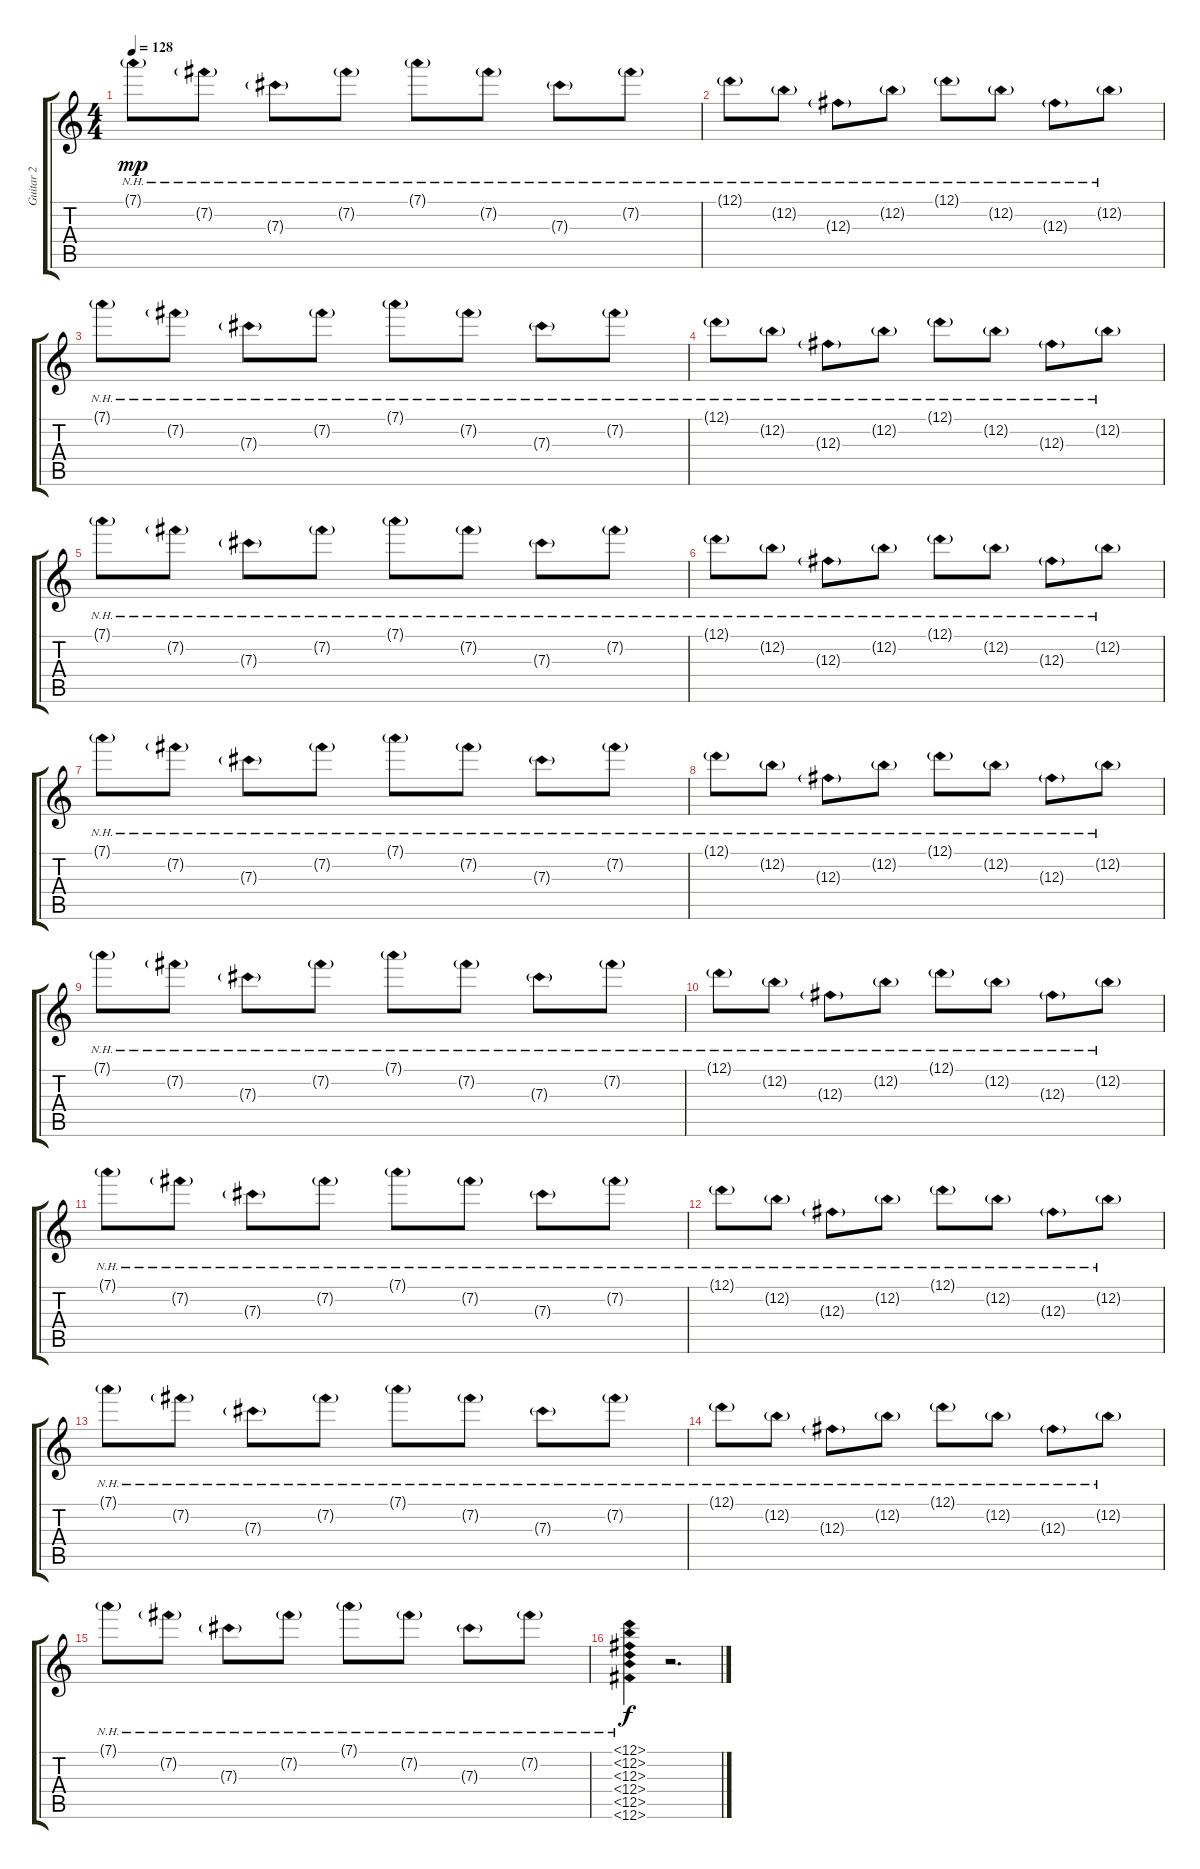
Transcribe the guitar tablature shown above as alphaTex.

\track ("Guitar 2" "Guitar 2") {instrument overdrivenguitar}
\staff {score tabs}
\tuning (D4 B3 Gb3 D3 B2 Gb2) {hide}
\ts (4 4)
\tempo 128
\clef g2
\ks c
7.1{nh g}.8{dy mp} 7.2{nh g}.8 7.3{nh g}.8 7.2{nh g}.8 7.1{nh g}.8 7.2{nh g}.8 7.3{nh g}.8 7.2{nh g}.8 |
12.1{nh g}.8 12.2{nh g}.8 12.3{nh g}.8 12.2{nh g}.8 12.1{nh g}.8 12.2{nh g}.8 12.3{nh g}.8 12.2{nh g}.8 |
7.1{nh g}.8 7.2{nh g}.8 7.3{nh g}.8 7.2{nh g}.8 7.1{nh g}.8 7.2{nh g}.8 7.3{nh g}.8 7.2{nh g}.8 |
12.1{nh g}.8 12.2{nh g}.8 12.3{nh g}.8 12.2{nh g}.8 12.1{nh g}.8 12.2{nh g}.8 12.3{nh g}.8 12.2{nh g}.8 |
7.1{nh g}.8 7.2{nh g}.8 7.3{nh g}.8 7.2{nh g}.8 7.1{nh g}.8 7.2{nh g}.8 7.3{nh g}.8 7.2{nh g}.8 |
12.1{nh g}.8 12.2{nh g}.8 12.3{nh g}.8 12.2{nh g}.8 12.1{nh g}.8 12.2{nh g}.8 12.3{nh g}.8 12.2{nh g}.8 |
7.1{nh g}.8 7.2{nh g}.8 7.3{nh g}.8 7.2{nh g}.8 7.1{nh g}.8 7.2{nh g}.8 7.3{nh g}.8 7.2{nh g}.8 |
12.1{nh g}.8 12.2{nh g}.8 12.3{nh g}.8 12.2{nh g}.8 12.1{nh g}.8 12.2{nh g}.8 12.3{nh g}.8 12.2{nh g}.8 |
7.1{nh g}.8 7.2{nh g}.8 7.3{nh g}.8 7.2{nh g}.8 7.1{nh g}.8 7.2{nh g}.8 7.3{nh g}.8 7.2{nh g}.8 |
12.1{nh g}.8 12.2{nh g}.8 12.3{nh g}.8 12.2{nh g}.8 12.1{nh g}.8 12.2{nh g}.8 12.3{nh g}.8 12.2{nh g}.8 |
7.1{nh g}.8 7.2{nh g}.8 7.3{nh g}.8 7.2{nh g}.8 7.1{nh g}.8 7.2{nh g}.8 7.3{nh g}.8 7.2{nh g}.8 |
12.1{nh g}.8 12.2{nh g}.8 12.3{nh g}.8 12.2{nh g}.8 12.1{nh g}.8 12.2{nh g}.8 12.3{nh g}.8 12.2{nh g}.8 |
7.1{nh g}.8 7.2{nh g}.8 7.3{nh g}.8 7.2{nh g}.8 7.1{nh g}.8 7.2{nh g}.8 7.3{nh g}.8 7.2{nh g}.8 |
12.1{nh g}.8 12.2{nh g}.8 12.3{nh g}.8 12.2{nh g}.8 12.1{nh g}.8 12.2{nh g}.8 12.3{nh g}.8 12.2{nh g}.8 |
7.1{nh g}.8 7.2{nh g}.8 7.3{nh g}.8 7.2{nh g}.8 7.1{nh g}.8 7.2{nh g}.8 7.3{nh g}.8 7.2{nh g}.8 |
(12.1{nh} 12.2{nh} 12.3{nh} 12.4{nh} 12.5{nh} 12.6{nh}).4{dy f} r.2{d}
